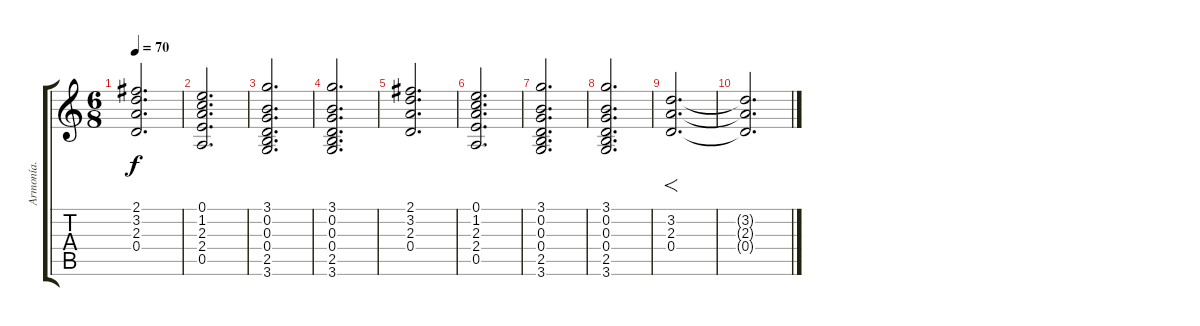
\track ("Armonía." "Armonía.") {instrument acousticguitarsteel}
\staff {score tabs}
\tuning (E4 B3 G3 D3 A2 E2) {hide}
\ts (6 8)
\tempo 70
\clef g2
\ks c
(2.1 3.2 2.3 0.4).2{d dy f} |
(0.1 1.2 2.3 2.4 0.5).2{d} |
(3.1 0.2 0.3 0.4 2.5 3.6).2{d} |
(3.1 0.2 0.3 0.4 2.5 3.6).2{d} |
(2.1 3.2 2.3 0.4).2{d} |
(0.1 1.2 2.3 2.4 0.5).2{d} |
(3.1 0.2 0.3 0.4 2.5 3.6).2{d} |
(3.1 0.2 0.3 0.4 2.5 3.6).2{d} |
(3.2 2.3 0.4).2{f d} |
(3.2{t} 2.3{t} 0.4{t}).2{d}
